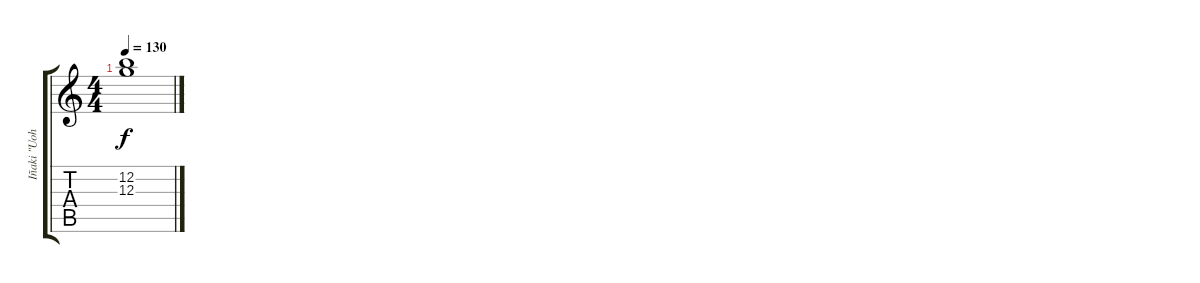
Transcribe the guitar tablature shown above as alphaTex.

\track ("Iñaki \"Uoho\" (arreglos)" "Iñaki \"Uoh") {instrument distortionguitar}
\staff {score tabs}
\tuning (E4 B3 G3 D3 A2 E2) {hide}
\ts (4 4)
\tempo 130
\clef g2
\ks c
(12.2{t} 12.3{t}).1{dy f}
